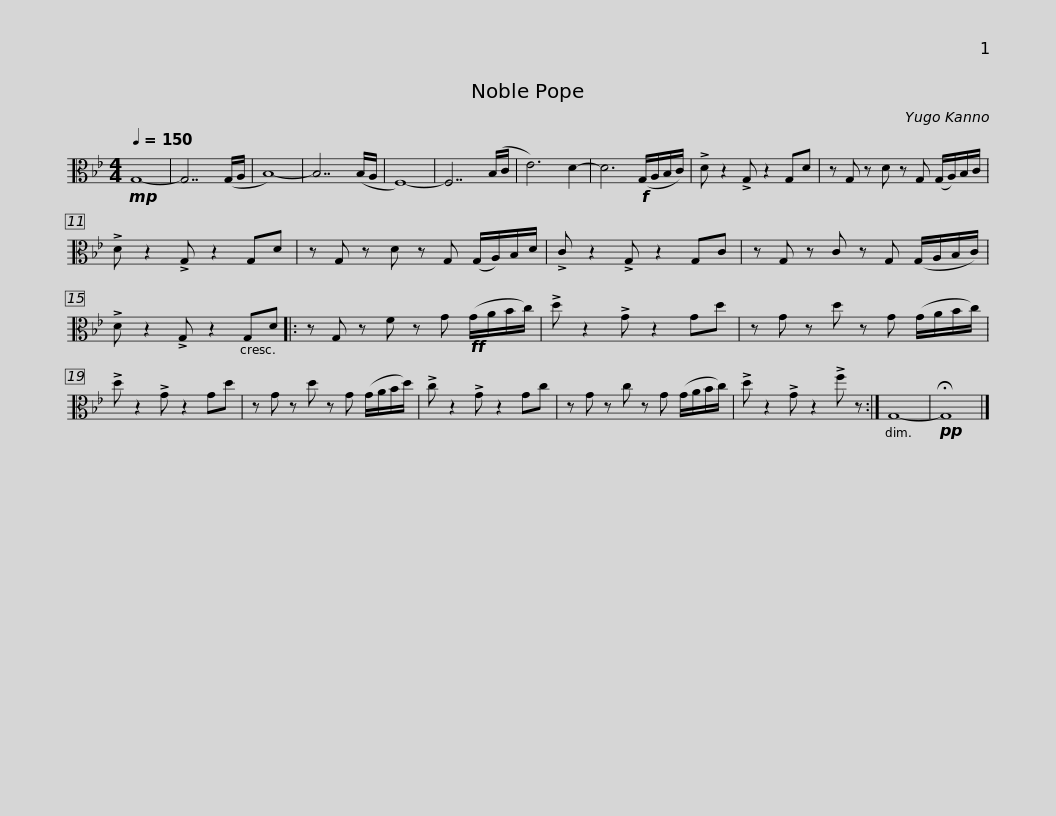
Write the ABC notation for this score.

X:1
L:1/8
Q:1/4=150
M:4/4
I:linebreak $
K:Bb
V:1 alto
V:1
!mp! G,8- | G,7 (G,/A,/ | B,8-) | B,7 (B,/A,/ | F,8-) | %5
 F,7 (B,/C/ | E6) D2- | D6!f! (G,/A,/B,/C/) | !>!D z2 !>!G, z2 G,D |$ z G, z D z G, (G,/A,/)B,/C/ | %10
 !>!D z2 !>!G, z2 G,D | z G, z D z G, (G,/A,/)B,/D/ | !>!C z2 !>!G, z2 G,C | z G, z C z G, (G,/A,/B,/C/) |$ !>!D z2 !>!G, z2 G,D |: %15
 z G, z F z G!ff! (G/A/B/c/) | !>!d z2 !>!G z2 Gd | z G z d z G (G/A/B/c/) | !>!d z2 !>!G z2 Gd |$ z G z d z G (G/A/B/d/) | %20
 !>!c z2 !>!G z2 Gc | z G z c z G (G/A/B/c/) | !>!d z2 !>!G z2 !>!f z :| G,8- |!pp! !fermata!G,8 |] %25
